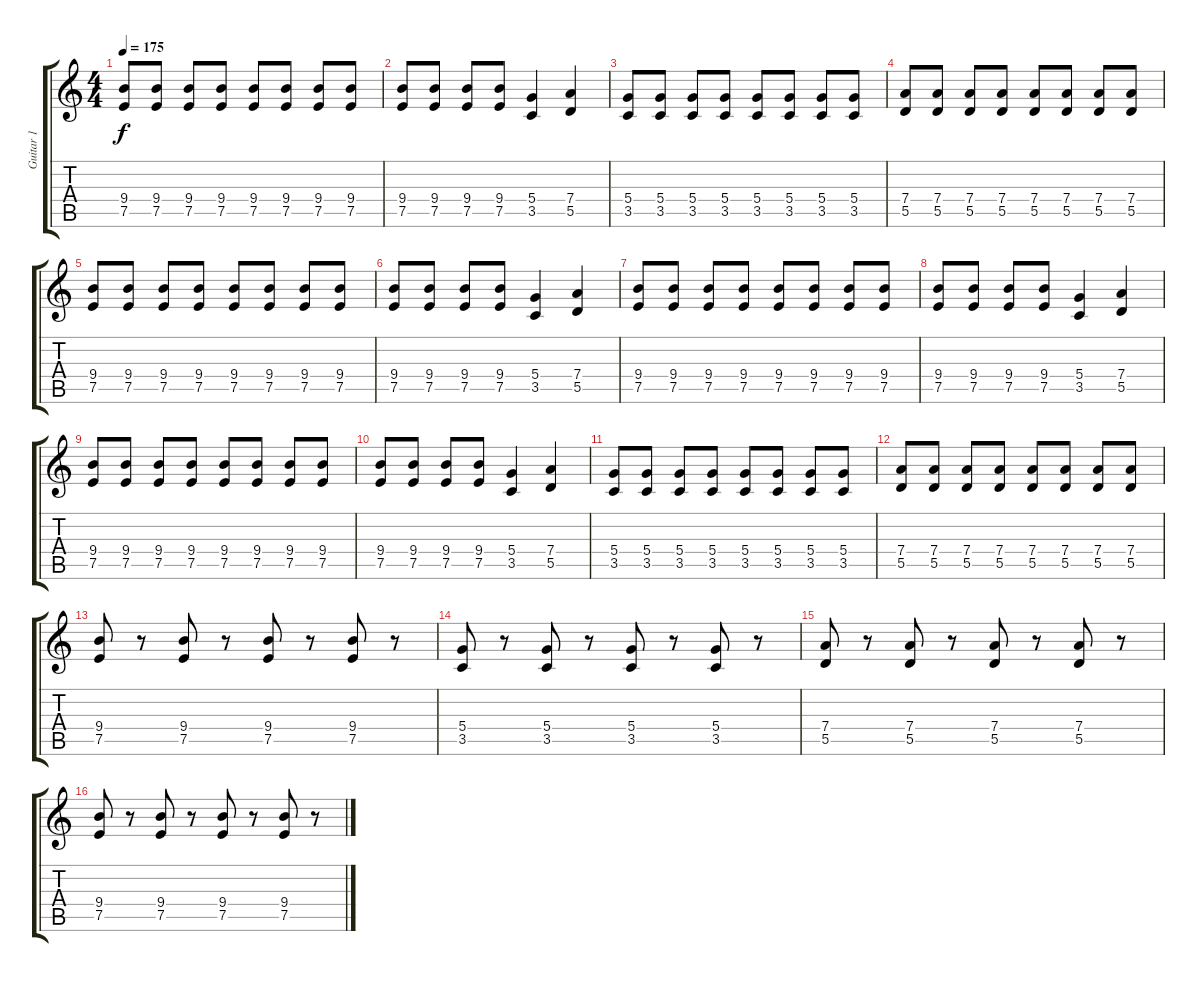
\track ("Guitar 1" "Guitar 1") {instrument distortionguitar}
\staff {score tabs}
\tuning (E4 B3 G3 D3 A2 E2) {hide}
\ts (4 4)
\tempo 175
\clef g2
\ks c
(9.4 7.5).8{dy f} (9.4 7.5).8 (9.4 7.5).8 (9.4 7.5).8 (9.4 7.5).8 (9.4 7.5).8 (9.4 7.5).8 (9.4 7.5).8 |
(9.4 7.5).8 (9.4 7.5).8 (9.4 7.5).8 (9.4 7.5).8 (5.4 3.5).4 (7.4 5.5).4 |
(5.4 3.5).8 (5.4 3.5).8 (5.4 3.5).8 (5.4 3.5).8 (5.4 3.5).8 (5.4 3.5).8 (5.4 3.5).8 (5.4 3.5).8 |
(7.4 5.5).8 (7.4 5.5).8 (7.4 5.5).8 (7.4 5.5).8 (7.4 5.5).8 (7.4 5.5).8 (7.4 5.5).8 (7.4 5.5).8 |
(9.4 7.5).8 (9.4 7.5).8 (9.4 7.5).8 (9.4 7.5).8 (9.4 7.5).8 (9.4 7.5).8 (9.4 7.5).8 (9.4 7.5).8 |
(9.4 7.5).8 (9.4 7.5).8 (9.4 7.5).8 (9.4 7.5).8 (5.4 3.5).4 (7.4 5.5).4 |
(9.4 7.5).8 (9.4 7.5).8 (9.4 7.5).8 (9.4 7.5).8 (9.4 7.5).8 (9.4 7.5).8 (9.4 7.5).8 (9.4 7.5).8 |
(9.4 7.5).8 (9.4 7.5).8 (9.4 7.5).8 (9.4 7.5).8 (5.4 3.5).4 (7.4 5.5).4 |
(9.4 7.5).8 (9.4 7.5).8 (9.4 7.5).8 (9.4 7.5).8 (9.4 7.5).8 (9.4 7.5).8 (9.4 7.5).8 (9.4 7.5).8 |
(9.4 7.5).8 (9.4 7.5).8 (9.4 7.5).8 (9.4 7.5).8 (5.4 3.5).4 (7.4 5.5).4 |
(5.4 3.5).8 (5.4 3.5).8 (5.4 3.5).8 (5.4 3.5).8 (5.4 3.5).8 (5.4 3.5).8 (5.4 3.5).8 (5.4 3.5).8 |
(7.4 5.5).8 (7.4 5.5).8 (7.4 5.5).8 (7.4 5.5).8 (7.4 5.5).8 (7.4 5.5).8 (7.4 5.5).8 (7.4 5.5).8 |
(9.4 7.5).8 r.8 (9.4 7.5).8 r.8 (9.4 7.5).8 r.8 (9.4 7.5).8 r.8 |
(5.4 3.5).8 r.8 (5.4 3.5).8 r.8 (5.4 3.5).8 r.8 (5.4 3.5).8 r.8 |
(7.4 5.5).8 r.8 (7.4 5.5).8 r.8 (7.4 5.5).8 r.8 (7.4 5.5).8 r.8 |
(9.4 7.5).8 r.8 (9.4 7.5).8 r.8 (9.4 7.5).8 r.8 (9.4 7.5).8 r.8
